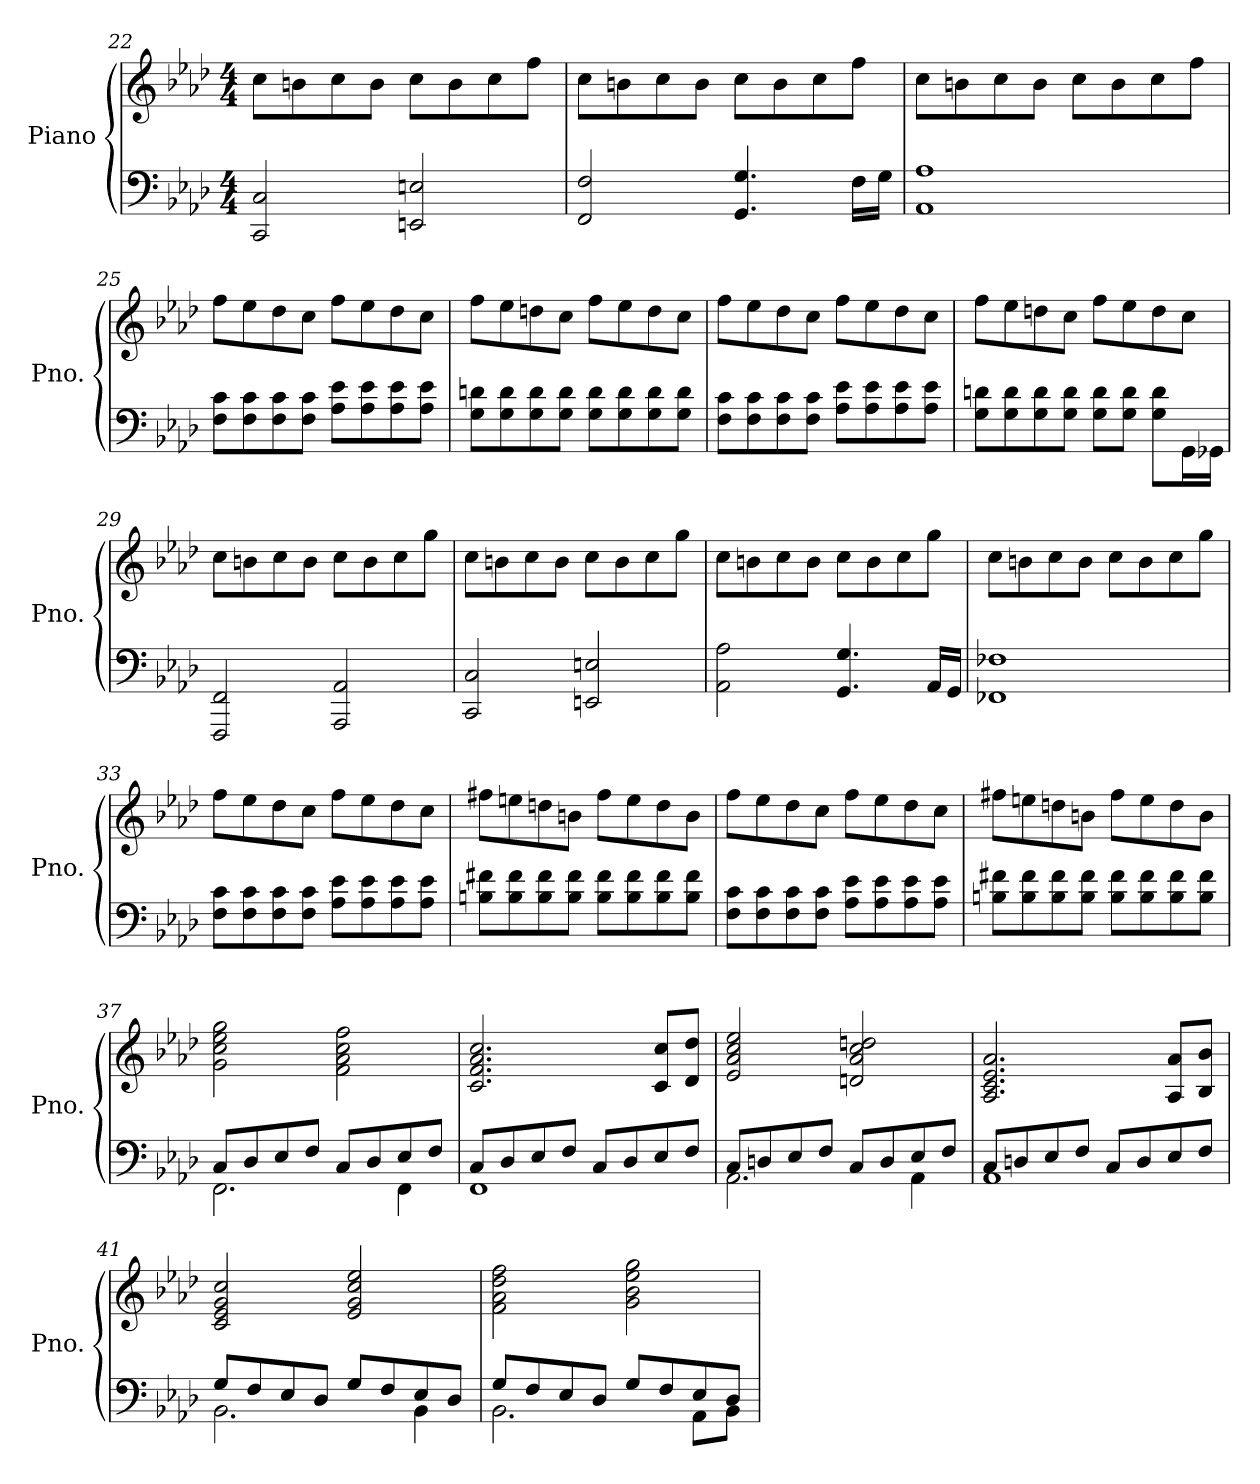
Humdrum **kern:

**kern	**kern
*part1	*part1
*staff2	*staff1
*I"Piano	*
*I'Pno.	*
*clefF4	*clefG2
*k[b-e-a-d-]	*k[b-e-a-d-]
*M4/4	*M4/4
=22	=22
2CC/ 2C/	8cc\L
.	8bn\
.	8cc\
.	8b\J
2EEn/ 2En/	8cc\L
.	8b\
.	8cc\
.	8ff\J
=23	=23
2FF/ 2F/	8cc\L
.	8bn\
.	8cc\
.	8b\J
4.GG/ 4.G/	8cc\L
.	8b\
.	8cc\
16F\LL	8ff\J
16G\JJ	.
=24	=24
1AA- 1A-	8cc\L
.	8bn\
.	8cc\
.	8b\J
.	8cc\L
.	8b\
.	8cc\
.	8ff\J
=25	=25
8F\ 8c\L	8ff\L
8F\ 8c\	8ee-\
8F\ 8c\	8dd-\
8F\ 8c\J	8cc\J
8A-\ 8e-\L	8ff\L
8A-\ 8e-\	8ee-\
8A-\ 8e-\	8dd-\
8A-\ 8e-\J	8cc\J
!!LO:LB:g=z
=26	=26
8G\ 8dn\L	8ff\L
8G\ 8d\	8ee-\
8G\ 8d\	8ddn\
8G\ 8d\J	8cc\J
8G\ 8d\L	8ff\L
8G\ 8d\	8ee-\
8G\ 8d\	8dd\
8G\ 8d\J	8cc\J
=27	=27
8F\ 8c\L	8ff\L
8F\ 8c\	8ee-\
8F\ 8c\	8dd-\
8F\ 8c\J	8cc\J
8A-\ 8e-\L	8ff\L
8A-\ 8e-\	8ee-\
8A-\ 8e-\	8dd-\
8A-\ 8e-\J	8cc\J
=28	=28
8G\ 8dn\L	8ff\L
8G\ 8d\	8ee-\
8G\ 8d\	8ddn\
8G\ 8d\J	8cc\J
8G\ 8d\L	8ff\L
8G\ 8d\J	8ee-\
8G\ 8d\L	8dd\
16GG\L	8cc\J
16GG-X\JJ	.
=29	=29
2FFF/ 2FF/	8cc\L
.	8bn\
.	8cc\
.	8b\J
2AAA-/ 2AA-/	8cc\L
.	8b\
.	8cc\
.	8gg\J
!!LO:LB:g=z
=30	=30
2CC/ 2C/	8cc\L
.	8bn\
.	8cc\
.	8b\J
2EEn/ 2En/	8cc\L
.	8b\
.	8cc\
.	8gg\J
=31	=31
2AA-\ 2A-\	8cc\L
.	8bn\
.	8cc\
.	8b\J
4.GG/ 4.G/	8cc\L
.	8b\
.	8cc\
16AA-/LL	8gg\J
16GG/JJ	.
=32	=32
1FF-X 1F-X	8cc\L
.	8bn\
.	8cc\
.	8b\J
.	8cc\L
.	8b\
.	8cc\
.	8gg\J
=33	=33
8F\ 8c\L	8ff\L
8F\ 8c\	8ee-\
8F\ 8c\	8dd-\
8F\ 8c\J	8cc\J
8A-\ 8e-\L	8ff\L
8A-\ 8e-\	8ee-\
8A-\ 8e-\	8dd-\
8A-\ 8e-\J	8cc\J
!!LO:LB:g=z
=34	=34
8Bn\ 8f#X\L	8ff#X\L
8B\ 8f#\	8een\
8B\ 8f#\	8ddn\
8B\ 8f#\J	8bn\J
8B\ 8f#\L	8ff#\L
8B\ 8f#\	8ee\
8B\ 8f#\	8dd\
8B\ 8f#\J	8b\J
=35	=35
8F\ 8c\L	8ff\L
8F\ 8c\	8ee-\
8F\ 8c\	8dd-\
8F\ 8c\J	8cc\J
8A-\ 8e-\L	8ff\L
8A-\ 8e-\	8ee-\
8A-\ 8e-\	8dd-\
8A-\ 8e-\J	8cc\J
=36	=36
8Bn\ 8f#X\L	8ff#X\L
8B\ 8f#\	8een\
8B\ 8f#\	8ddn\
8B\ 8f#\J	8bn\J
8B\ 8f#\L	8ff#\L
8B\ 8f#\	8ee\
8B\ 8f#\	8dd\
8B\ 8f#\J	8b\J
=37	=37
*^	*
8C/L	2.FF\	2g\ 2cc\ 2ee-\ 2gg\
8D-/	.	.
8E-/	.	.
8F/J	.	.
8C/L	.	2f\ 2a-\ 2cc\ 2ff\
8D-/	.	.
8E-/	4FF\	.
8F/J	.	.
=38	=38	=38
8C/L	1FF	2.c/ 2.f/ 2.a-/ 2.cc/
8D-/	.	.
8E-/	.	.
8F/J	.	.
8C/L	.	.
8D-/	.	.
8E-/	.	8c/ 8cc/L
8F/J	.	8d-/ 8dd-/J
!!LO:LB:g=z
=39	=39	=39
8C/L	2.AA-\	2e-/ 2a-/ 2cc/ 2ee-/
8Dn/	.	.
8E-/	.	.
8F/J	.	.
8C/L	.	2dn/ 2a-/ 2cc/ 2ddn/
8D/	.	.
8E-/	4AA-\	.
8F/J	.	.
=40	=40	=40
8C/L	1AA-	2.A-/ 2.c/ 2.e-/ 2.a-/
8Dn/	.	.
8E-/	.	.
8F/J	.	.
8C/L	.	.
8D/	.	.
8E-/	.	8A-/ 8a-/L
8F/J	.	8B-/ 8b-/J
=41	=41	=41
8G/L	2.BB-\	2c/ 2e-/ 2g/ 2cc/
8F/	.	.
8E-/	.	.
8D-/J	.	.
8G/L	.	2e-/ 2g/ 2cc/ 2ee-/
8F/	.	.
8E-/	4BB-\	.
8D-/J	.	.
=42	=42	=42
8G/L	2.BB-\	2f\ 2a-\ 2dd-\ 2ff\
8F/	.	.
8E-/	.	.
8D-/J	.	.
8G/L	.	2g\ 2b-\ 2ee-\ 2gg\
8F/	.	.
8E-/	8AA-\L	.
8D-/J	8BB-\J	.
*v	*v	*
=	=
*-	*-
